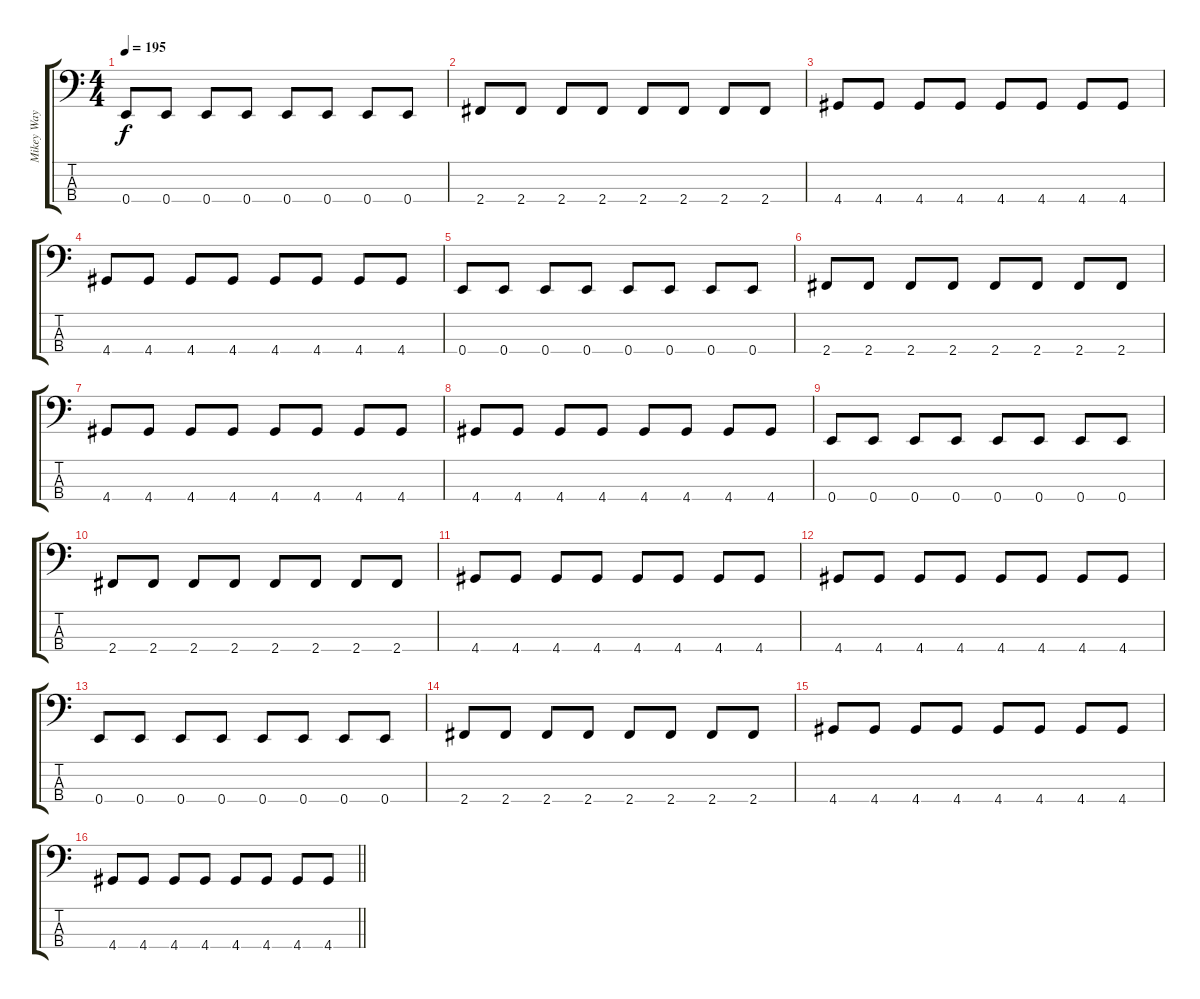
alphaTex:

\track ("Mikey Way" "Mikey Way") {instrument electricbasspick}
\staff {score tabs}
\tuning (G2 D2 A1 E1) {hide}
\ts (4 4)
\tempo 195
\clef f4
\ks c
0.4.8{dy f} 0.4.8 0.4.8 0.4.8 0.4.8 0.4.8 0.4.8 0.4.8 |
2.4.8 2.4.8 2.4.8 2.4.8 2.4.8 2.4.8 2.4.8 2.4.8 |
4.4.8 4.4.8 4.4.8 4.4.8 4.4.8 4.4.8 4.4.8 4.4.8 |
4.4.8 4.4.8 4.4.8 4.4.8 4.4.8 4.4.8 4.4.8 4.4.8 |
0.4.8 0.4.8 0.4.8 0.4.8 0.4.8 0.4.8 0.4.8 0.4.8 |
2.4.8 2.4.8 2.4.8 2.4.8 2.4.8 2.4.8 2.4.8 2.4.8 |
4.4.8 4.4.8 4.4.8 4.4.8 4.4.8 4.4.8 4.4.8 4.4.8 |
4.4.8 4.4.8 4.4.8 4.4.8 4.4.8 4.4.8 4.4.8 4.4.8 |
0.4.8 0.4.8 0.4.8 0.4.8 0.4.8 0.4.8 0.4.8 0.4.8 |
2.4.8 2.4.8 2.4.8 2.4.8 2.4.8 2.4.8 2.4.8 2.4.8 |
4.4.8 4.4.8 4.4.8 4.4.8 4.4.8 4.4.8 4.4.8 4.4.8 |
4.4.8 4.4.8 4.4.8 4.4.8 4.4.8 4.4.8 4.4.8 4.4.8 |
0.4.8 0.4.8 0.4.8 0.4.8 0.4.8 0.4.8 0.4.8 0.4.8 |
2.4.8 2.4.8 2.4.8 2.4.8 2.4.8 2.4.8 2.4.8 2.4.8 |
4.4.8 4.4.8 4.4.8 4.4.8 4.4.8 4.4.8 4.4.8 4.4.8 |
\barLineRight lightlight
4.4.8 4.4.8 4.4.8 4.4.8 4.4.8 4.4.8 4.4.8 4.4.8
